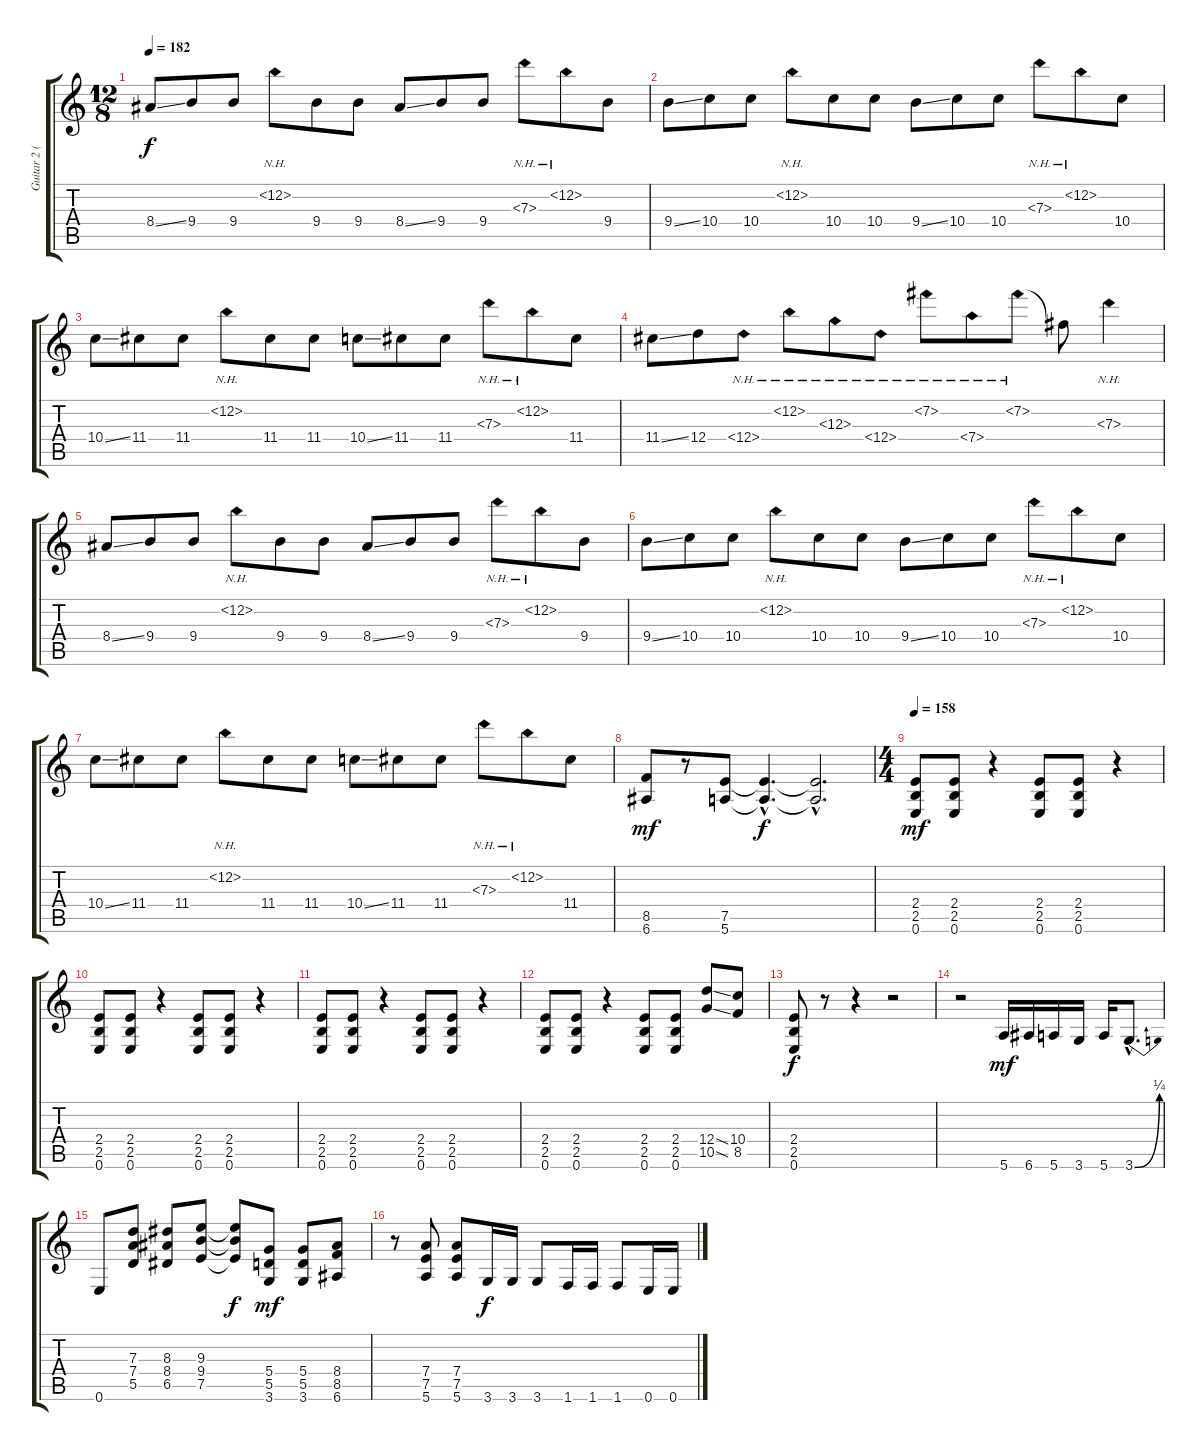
\track ("Guitar 2 (Jeff Young)" "Guitar 2 (") {instrument distortionguitar}
\staff {score tabs}
\tuning (E4 B3 G3 D3 A2 E2) {hide}
\ts (12 8)
\tempo 182
\clef g2
\ks c
8.4{ss}.8{dy f} 9.4.8 9.4.8 12.2{nh}.8 9.4.8 9.4.8 8.4{ss}.8 9.4.8 9.4.8 7.3{nh}.8 12.2{nh}.8 9.4.8 |
9.4{ss}.8 10.4.8 10.4.8 12.2{nh}.8 10.4.8 10.4.8 9.4{ss}.8 10.4.8 10.4.8 7.3{nh}.8 12.2{nh}.8 10.4.8 |
10.4{ss}.8 11.4.8 11.4.8 12.2{nh}.8 11.4.8 11.4.8 10.4{ss}.8 11.4.8 11.4.8 7.3{nh}.8 12.2{nh}.8 11.4.8 |
11.4{ss}.8 12.4.8 12.4{nh}.8 12.2{nh}.8 12.3{nh}.8 12.4{nh}.8 7.2{nh}.8 7.4{nh}.8 7.2{nh}.8 7.2{t}.8 7.3{nh}.4 |
8.4{ss}.8 9.4.8 9.4.8 12.2{nh}.8 9.4.8 9.4.8 8.4{ss}.8 9.4.8 9.4.8 7.3{nh}.8 12.2{nh}.8 9.4.8 |
9.4{ss}.8 10.4.8 10.4.8 12.2{nh}.8 10.4.8 10.4.8 9.4{ss}.8 10.4.8 10.4.8 7.3{nh}.8 12.2{nh}.8 10.4.8 |
10.4{ss}.8 11.4.8 11.4.8 12.2{nh}.8 11.4.8 11.4.8 10.4{ss}.8 11.4.8 11.4.8 7.3{nh}.8 12.2{nh}.8 11.4.8 |
(8.5 6.6).8{dy mf} r.8 (7.5 5.6).8 (7.5{hac t} 5.6{hac t}).4{d dy f} (7.5{hac t} 5.6{hac t}).2{d} |
\ts (4 4)
\tempo 158
(2.4 2.5 0.6).8{dy mf} (2.4 2.5 0.6).8 r.4 (2.4 2.5 0.6).8 (2.4 2.5 0.6).8 r.4 |
(2.4 2.5 0.6).8 (2.4 2.5 0.6).8 r.4 (2.4 2.5 0.6).8 (2.4 2.5 0.6).8 r.4 |
(2.4 2.5 0.6).8 (2.4 2.5 0.6).8 r.4 (2.4 2.5 0.6).8 (2.4 2.5 0.6).8 r.4 |
(2.4 2.5 0.6).8 (2.4 2.5 0.6).8 r.4 (2.4 2.5 0.6).8 (2.4 2.5 0.6).8 (12.4{ss} 10.5{ss}).8 (10.4 8.5).8 |
(2.4 2.5 0.6).8{dy f} r.8 r.4 r.2 |
r.2 5.6.16{dy mf} 6.6.16 5.6.16 3.6.16 5.6.16 3.6{be (bend 0 0 60 1) hac}.8{d} |
0.6.8 (7.3 7.4 5.5).8 (8.3 8.4 6.5).8 (9.3 9.4 7.5).8 (9.3{t} 9.4{t} 7.5{t}).8{dy f} (5.4 5.5 3.6).8{dy mf} (5.4 5.5 3.6).8 (8.4 8.5 6.6).8 |
r.8 (7.4 7.5 5.6).8 (7.4 7.5 5.6).8 3.6.16{dy f} 3.6.16 3.6.8 1.6.16 1.6.16 1.6.8 0.6.16 0.6.16
